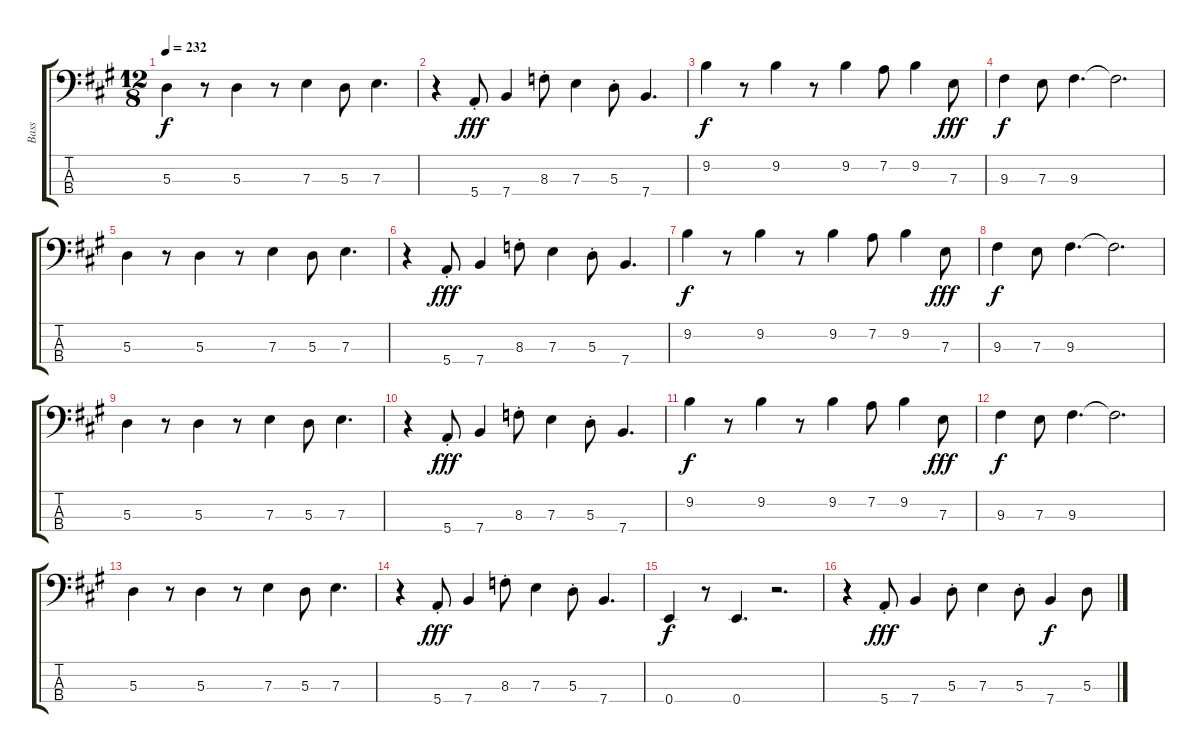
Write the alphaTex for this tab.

\track ("Bass" "Bass") {instrument fretlessbass}
\staff {score tabs}
\tuning (G2 D2 A1 E1) {hide}
\ts (12 8)
\tempo 232
\clef f4
\ks a
5.3.4{dy f} r.8 5.3.4 r.8 7.3.4 5.3.8 7.3.4{d} |
r.4 5.4{st}.8{dy fff} 7.4.4 8.3{st}.8 7.3.4 5.3{st}.8 7.4.4{d} |
9.2.4{dy f} r.8 9.2.4 r.8 9.2.4 7.2.8 9.2.4 7.3.8{dy fff} |
9.3.4{dy f} 7.3.8 9.3.4{d} 9.3{t}.2{d} |
5.3.4 r.8 5.3.4 r.8 7.3.4 5.3.8 7.3.4{d} |
r.4 5.4{st}.8{dy fff} 7.4.4 8.3{st}.8 7.3.4 5.3{st}.8 7.4.4{d} |
9.2.4{dy f} r.8 9.2.4 r.8 9.2.4 7.2.8 9.2.4 7.3.8{dy fff} |
9.3.4{dy f} 7.3.8 9.3.4{d} 9.3{t}.2{d} |
5.3.4 r.8 5.3.4 r.8 7.3.4 5.3.8 7.3.4{d} |
r.4 5.4{st}.8{dy fff} 7.4.4 8.3{st}.8 7.3.4 5.3{st}.8 7.4.4{d} |
9.2.4{dy f} r.8 9.2.4 r.8 9.2.4 7.2.8 9.2.4 7.3.8{dy fff} |
9.3.4{dy f} 7.3.8 9.3.4{d} 9.3{t}.2{d} |
5.3.4 r.8 5.3.4 r.8 7.3.4 5.3.8 7.3.4{d} |
r.4 5.4{st}.8{dy fff} 7.4.4 8.3{st}.8 7.3.4 5.3{st}.8 7.4.4{d} |
0.4.4{dy f} r.8 0.4.4{d} r.2{d} |
r.4 5.4{st}.8{dy fff} 7.4.4 5.3{st}.8 7.3.4 5.3{st}.8 7.4.4{dy f} 5.3.8
